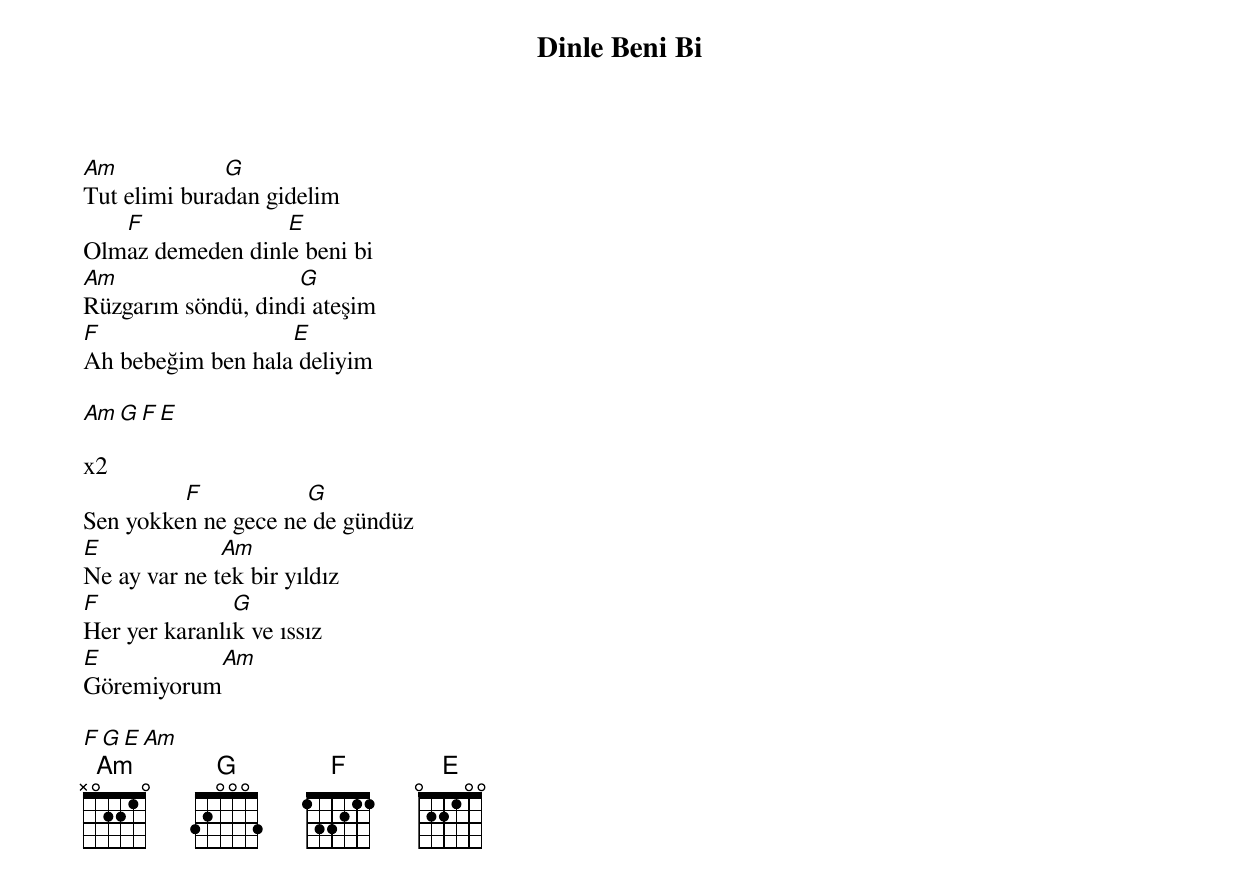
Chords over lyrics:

{title: Dinle Beni Bi}
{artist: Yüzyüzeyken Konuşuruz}

Am            G
Tut elimi buradan gidelim
   F              E
Olmaz demeden dinle beni bi
Am                  G
Rüzgarım söndü, dindi ateşim
F                  E
Ah bebeğim ben hala deliyim

Am G F E

x2
         F           G
Sen yokken ne gece ne de gündüz
E             Am
Ne ay var ne tek bir yıldız
F              G
Her yer karanlık ve ıssız
E          Am
Göremiyorum

F G E Am
